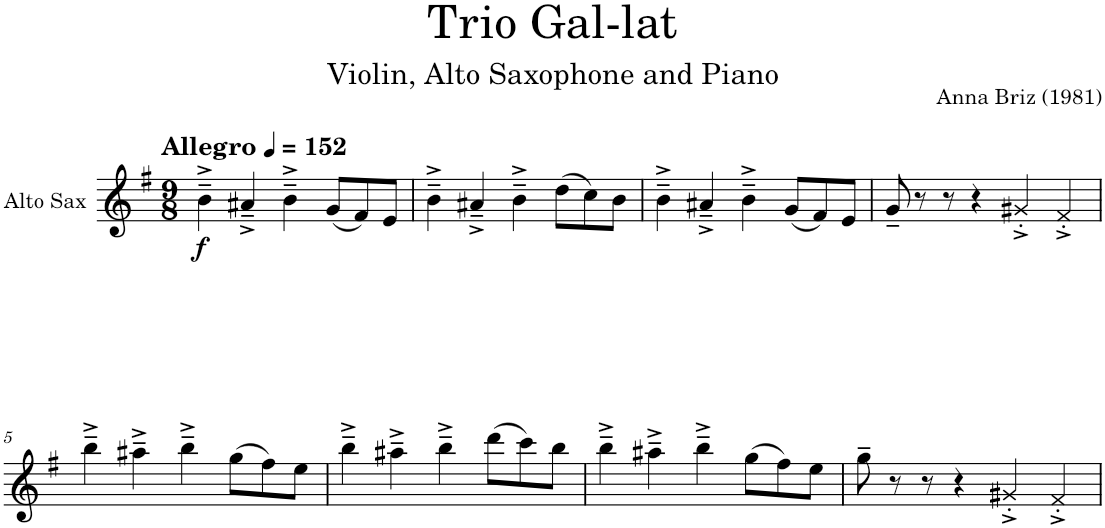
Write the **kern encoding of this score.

**kern	**dynam
*part1	*part1
*staff1	*staff1
*I"Alto Sax	*
*I'A Sax	*
*clefG2	*
*Trd5c9	*
*k[f#]	*
*M9/8	*
*MM152	*
=1	=1
!LO:TX:a:B:t=Allegro	!
!	!LO:DY:b
4b~^\	f
4a#X~^/	.
4b~^\	.
(8g/L	.
8f#/)	.
8e/J	.
=2	=2
4b~^\	.
4a#X~^/	.
4b~^\	.
(8dd\L	.
8cc\)	.
8b\J	.
=3	=3
4b~^\	.
4a#X~^/	.
4b~^\	.
(8g/L	.
8f#/)	.
8e/J	.
=4	=4
8g~/	.
8r	.
8r	.
4r	.
4g#X'^/	.
4f#'^/	.
!!LO:LB:g=z
=5	=5
4bb~^\	.
4aa#X~^\	.
4bb~^\	.
(8gg\L	.
8ff#\)	.
8ee\J	.
=6	=6
4bb~^\	.
4aa#X~^\	.
4bb~^\	.
(8ddd\L	.
8ccc\)	.
8bb\J	.
=7	=7
4bb~^\	.
4aa#X~^\	.
4bb~^\	.
(8gg\L	.
8ff#\)	.
8ee\J	.
=8	=8
8gg~\	.
8r	.
8r	.
4r	.
4g#X'^/	.
4f#'^/	.
=	=
*-	*-
